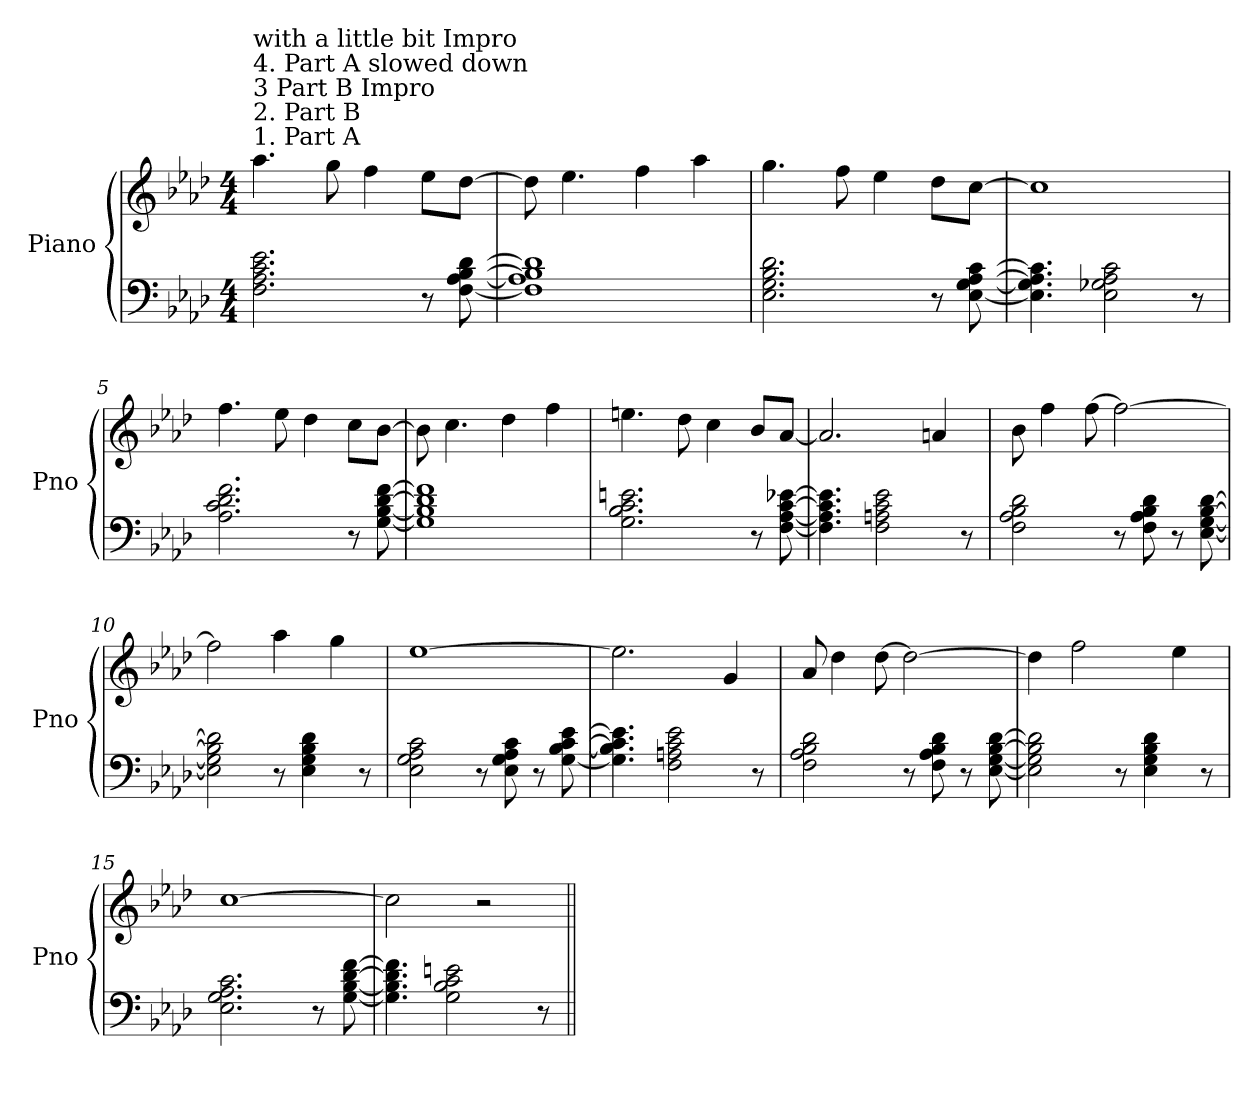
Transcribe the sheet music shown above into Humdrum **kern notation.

**kern	**kern
*part1	*part1
*staff2	*staff1
*I"Piano	*
*I'Pno	*
*clefF4	*clefG2
*k[b-e-a-d-]	*k[b-e-a-d-]
*M4/4	*M4/4
*MM140	*MM140
=1	=1
!	!LO:TX:a:t=1. Part A
!	!LO:TX:a:t=2. Part B
!	!LO:TX:a:t=3 Part B Impro
!	!LO:TX:a:t=4. Part A slowed down
!	!LO:TX:a:t=with a little bit Impro
2.F\ 2.A-\ 2.c\ 2.e-\	4.aa-\
.	8gg\
.	4ff\
8r	8ee-\L
[8F\ [8A-\ [8B-\ [8d-\	[8dd-\J
=2	=2
1F] 1A-] 1B-] 1d-]	8dd-\]
.	4.ee-\
.	4ff\
.	4aa-\
=3	=3
2.E-\ 2.G\ 2.B-\ 2.d-\	4.gg\
.	8ff\
.	4ee-\
8r	8dd-\L
[8E-\ [8G\ [8A-\ [8c\	[8cc\J
=4	=4
4.E-\] 4.G\] 4.A-\] 4.c\]	1cc]
2E-\ 2G-X\ 2A-\ 2c\	.
8r	.
!!LO:LB:g=z
=5	=5
2.A-\ 2.c\ 2.d-\ 2.f\	4.ff\
.	8ee-\
.	4dd-\
8r	8cc\L
[8G\ [8B-\ [8d-\ [8f\	[8b-\J
=6	=6
1G] 1B-] 1d-] 1f]	8b-\]
.	4.cc\
.	4dd-\
.	4ff\
=7	=7
2.G\ 2.B-\ 2.c\ 2.en\	4.een\
.	8dd-\
.	4cc\
8r	8b-/L
[8F\ [8A-\ [8c\ [8e-X\	[8a-/J
=8	=8
4.F\] 4.A-\] 4.c\] 4.e-\]	2.a-/]
2F\ 2An\ 2c\ 2e-\	.
.	4an/
8r	.
!!LO:LB:g=z
=9	=9
2F\ 2A-\ 2B-\ 2d-\	8b-\
.	4ff\
.	[8ff\
8r	2ff\_
8F\ 8A-\ 8B-\ 8d-\	.
8r	.
[8E-\ [8G\ [8B-\ [8d-\	.
=10	=10
2E-\] 2G\] 2B-\] 2d-\]	2ff\]
8r	4aa-\
4E-\ 4G\ 4B-\ 4d-\	.
.	4gg\
8r	.
=11	=11
2E-\ 2G\ 2A-\ 2c\	[1ee-
8r	.
8E-\ 8G\ 8A-\ 8c\	.
8r	.
[8G\ [8B-\ [8c\ [8e-\	.
=12	=12
4.G\] 4.B-\] 4.c\] 4.e-\]	2.ee-\]
2F\ 2An\ 2c\ 2e-\	.
.	4g/
8r	.
!!LO:LB:g=z
=13	=13
2F\ 2A-\ 2B-\ 2d-\	8a-/
.	4dd-\
.	[8dd-\
8r	2dd-\_
8F\ 8A-\ 8B-\ 8d-\	.
8r	.
[8E-\ [8G\ [8B-\ [8d-\	.
=14	=14
2E-\] 2G\] 2B-\] 2d-\]	4dd-\]
.	2ff\
8r	.
4E-\ 4G\ 4B-\ 4d-\	.
.	4ee-\
8r	.
=15	=15
2.E-\ 2.G\ 2.A-\ 2.c\	[1cc
8r	.
[8G\ [8B-\ [8d-\ [8f\	.
=16	=16
4.G\] 4.B-\] 4.d-\] 4.f\]	2cc\]
2G\ 2B-\ 2c\ 2en\	.
.	2r
8r	.
=||	=||
*-	*-
